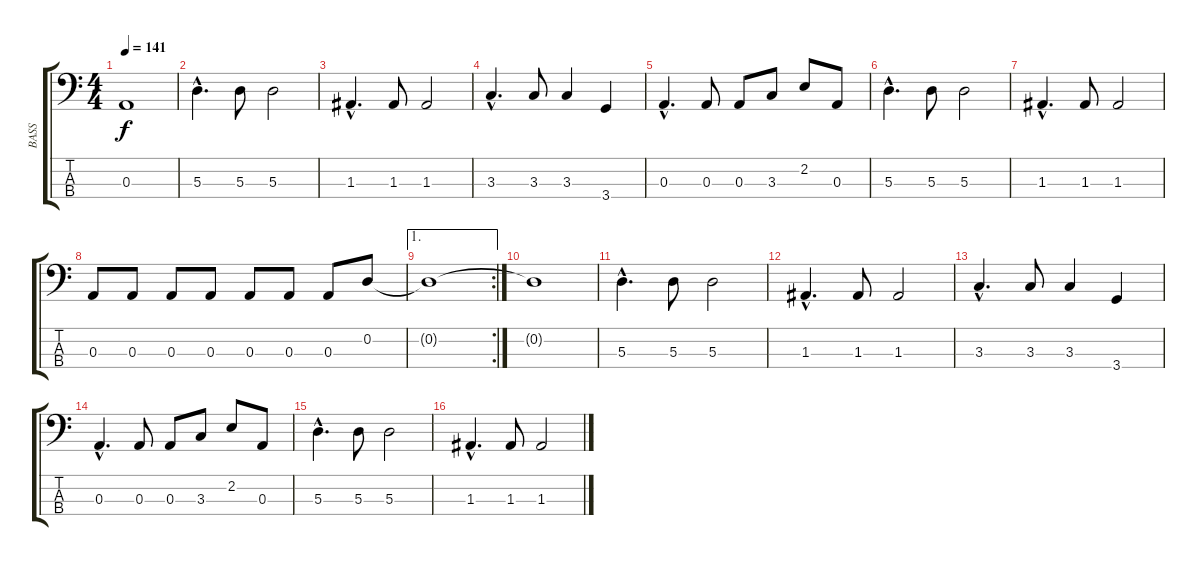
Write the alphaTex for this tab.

\track ("BASS" "BASS") {instrument electricbassfinger}
\staff {score tabs}
\tuning (G2 D2 A1 E1) {hide}
\ts (4 4)
\tempo 141
\clef f4
\ks c
0.3.1{dy f} |
5.3{hac}.4{d} 5.3.8 5.3.2 |
1.3{hac}.4{d} 1.3.8 1.3.2 |
3.3{hac}.4{d} 3.3.8 3.3.4 3.4.4 |
0.3{hac}.4{d} 0.3.8 0.3.8 3.3.8 2.2.8 0.3.8 |
5.3{hac}.4{d} 5.3.8 5.3.2 |
1.3{hac}.4{d} 1.3.8 1.3.2 |
0.3.8 0.3.8 0.3.8 0.3.8 0.3.8 0.3.8 0.3.8 0.2.8 |
\ae 1
\rc 2
0.2{t}.1 |
0.2{t}.1 |
5.3{hac}.4{d} 5.3.8 5.3.2 |
1.3{hac}.4{d} 1.3.8 1.3.2 |
3.3{hac}.4{d} 3.3.8 3.3.4 3.4.4 |
0.3{hac}.4{d} 0.3.8 0.3.8 3.3.8 2.2.8 0.3.8 |
5.3{hac}.4{d} 5.3.8 5.3.2 |
1.3{hac}.4{d} 1.3.8 1.3.2
